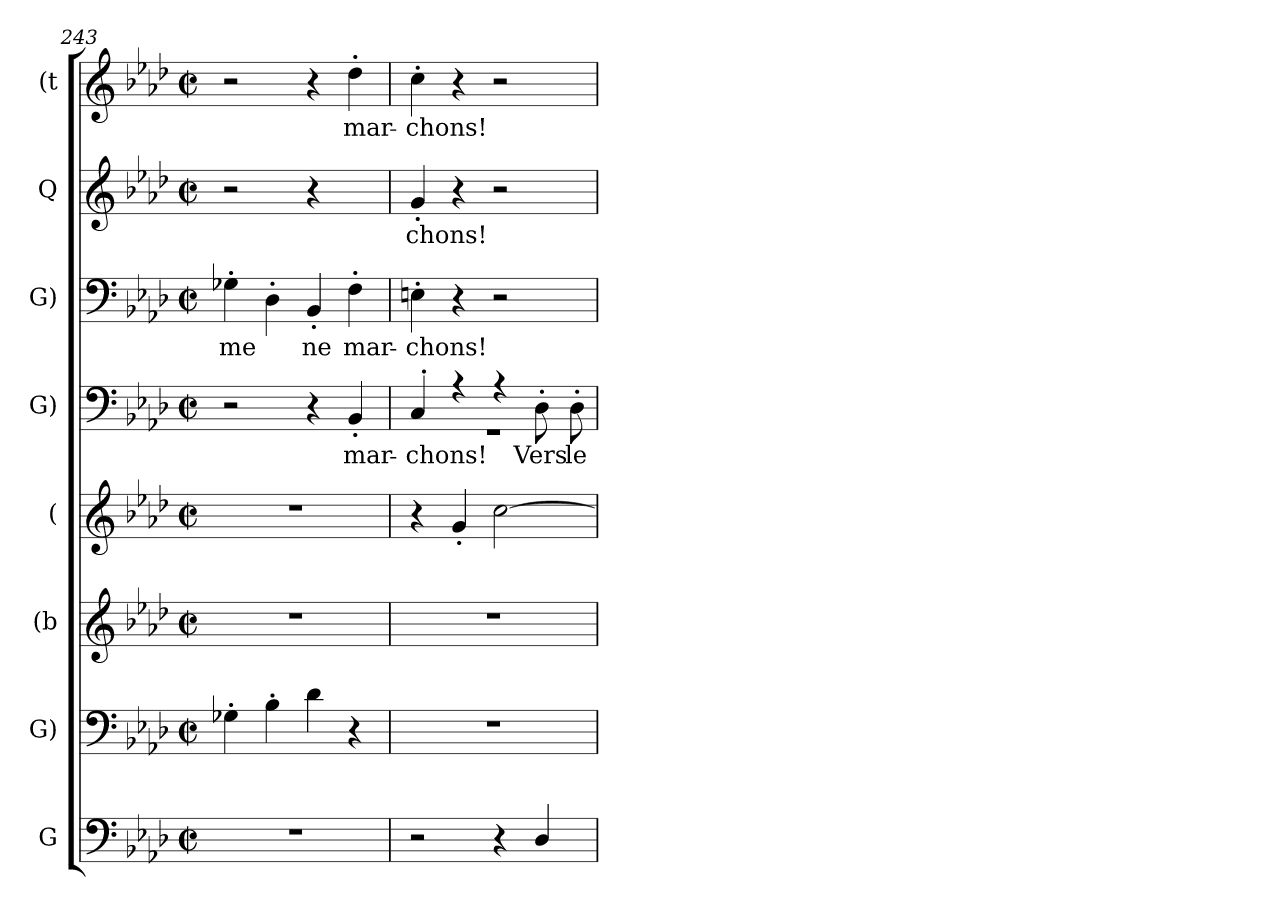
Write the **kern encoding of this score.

**kern	**kern	**kern	**kern	**kern	**text	**kern	**text	**kern	**text	**kern	**text
*part8	*part7	*part6	*part5	*part4	*part4	*part3	*part3	*part2	*part2	*part1	*part1
*staff8	*staff7	*staff6	*staff5	*staff4	*staff4	*staff3	*staff3	*staff2	*staff2	*staff1	*staff1
*I"G	*I"G)	*I"(b	*I"(	*I"G)	*	*I"G)	*	*I"Q	*	*I"(t	*
!!LO:LB:g=z
*clefF4	*clefF4	*clefG2	*clefG2	*clefF4	*	*clefF4	*	*clefG2	*	*clefG2	*
*k[b-e-a-d-]	*k[b-e-a-d-]	*k[b-e-a-d-]	*k[b-e-a-d-]	*k[b-e-a-d-]	*	*k[b-e-a-d-]	*	*k[b-e-a-d-]	*	*k[b-e-a-d-]	*
*M2/2	*M2/2	*M2/2	*M2/2	*M2/2	*	*M2/2	*	*M2/2	*	*M2/2	*
*met(c|)	*met(c|)	*met(c|)	*met(c|)	*met(c|)	*	*met(c|)	*	*met(c|)	*	*met(c|)	*
=243	=243	=243	=243	=243	=243	=243	=243	=243	=243	=243	=243
1r	4G-X'>i\	1r	1r	2r	.	4G-X'>i\	me	2r	.	2r	.
.	4B-'>i\	.	.	.	.	4D-'>i\	--	.	.	.	.
.	4d-i\	.	.	4r	.	4BB-'<i/	ne	4r	.	4r	.
.	4r	.	.	4BB-'<i/	mar-	4F'>i\	mar-	4ryy	.	4dd-'>i\	mar-
=244	=244	=244	=244	=244	=244	=244	=244	=244	=244	=244	=244
*	*	*	*	*^	*	*	*	*	*	*	*
2r	1r	1r	4r	4C'<i/	1r	chons!	4En'>i\	chons!	4g'<i/	chons!	4cc'>i\	chons!
.	.	.	4g'<i/	4r	.	.	4r	.	4r	.	4r	.
4r	.	.	[2cci\	4r	.	.	2r	.	2r	.	2r	.
4D-i/	.	.	.	8D-'>i\	.	Vers	.	.	.	.	.	.
.	.	.	.	8D-'>i\	.	le	.	.	.	.	.	.
*	*	*	*	*v	*v	*	*	*	*	*	*	*
=	=	=	=	=	=	=	=	=	=	=	=
*-	*-	*-	*-	*-	*-	*-	*-	*-	*-	*-	*-
